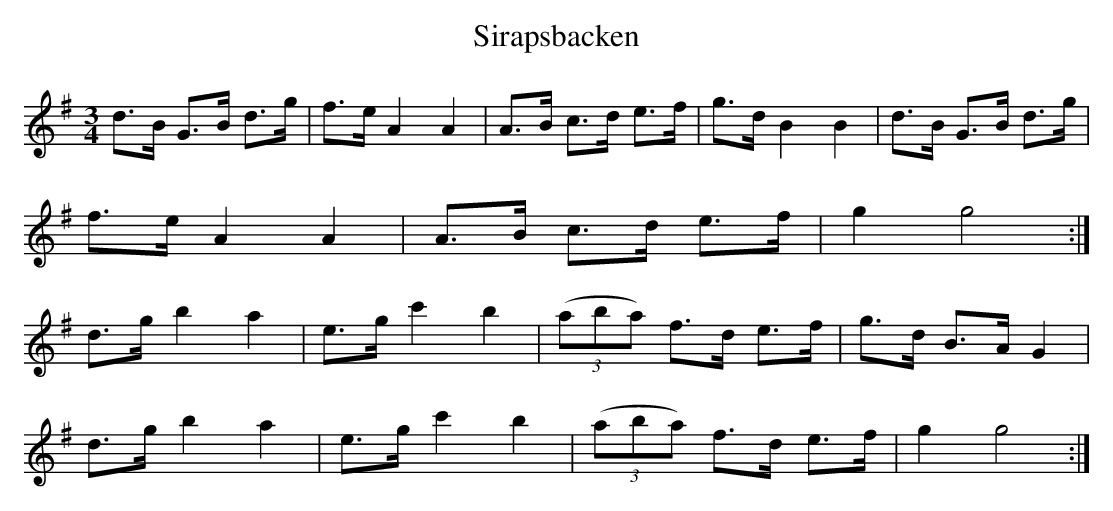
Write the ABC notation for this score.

X:1
T: Sirapsbacken
M: 3/4
L: 1/8
K: G
O:H lln s, V sterbotten
d>B G>B d>g | f>e A2 A2 | A>B c>d e>f | g>d B2 B2 | d>B G>B d>g |
f>e A2 A2 | A>B c>d e>f | g2 g4 :|
d>g b2 a2|e>g c'2 b2 | ((3aba) f>d e>f | g>d B>A G2 |
d>g b2 a2|e>g c'2 b2 | ((3aba) f>d e>f | g2 g4  :|
